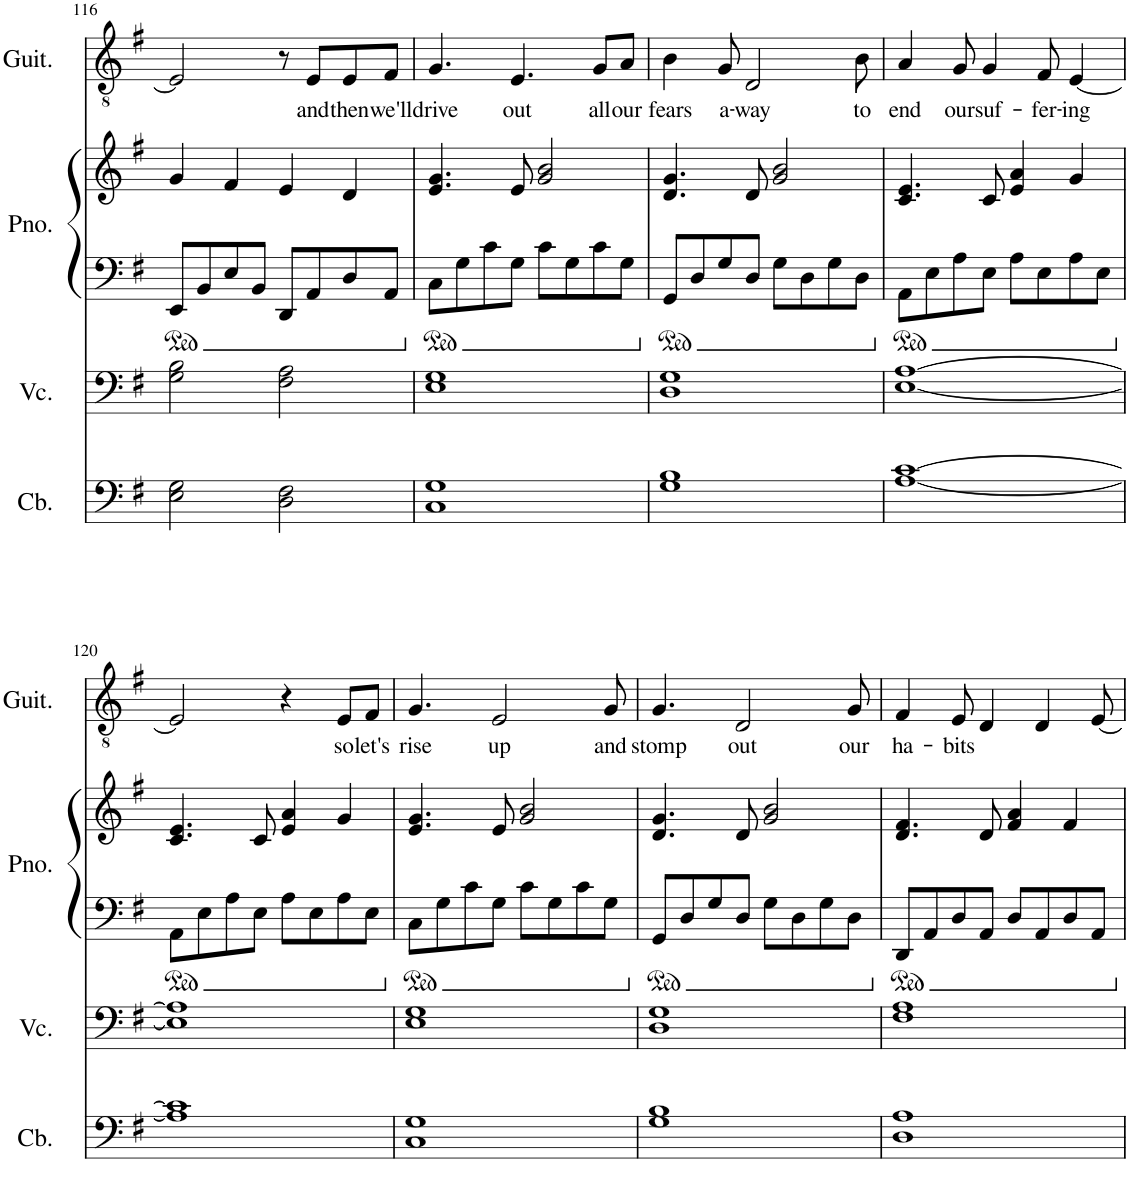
**kern	**kern	**kern	**kern	**kern	**text
*part4	*part3	*part2	*part2	*part1	*part1
*staff5	*staff4	*staff3	*staff2	*staff1	*staff1
*I"Contrabass	*I"Violoncello	*I"Piano	*	*I"Classical Guitar	*
*I'Cb.	*I'Vc.	*I'Pno.	*	*I'Guit.	*
!!LO:PB:g=z
*clefF4	*clefF4	*clefF4	*clefG2	*clefGv2	*
*Trd7c12	*	*	*	*	*
*k[f#]	*k[f#]	*k[f#]	*k[f#]	*k[f#]	*
*M4/4	*M4/4	*M4/4	*M4/4	*M4/4	*
=116	=116	=116	=116	=116	=116
2E\ 2G\	2G\ 2B\	8EE/L	4g/	2E/]	.
.	.	8BB/	.	.	.
.	.	8E/	4f#/	.	.
.	.	8BB/J	.	.	.
2D\ 2F#\	2F#\ 2A\	8DD/L	4e/	8r	.
!	!	!	!	!	!LO:LY:b
.	.	8AA/	.	8E/L	and
!	!	!	!	!	!LO:LY:b
.	.	8D/	4d/	8E/	then
!	!	!	!	!	!LO:LY:b
.	.	8AA/J	.	8F#/J	we'll
=117	=117	=117	=117	=117	=117
!	!	!	!	!	!LO:LY:b
1C 1G	1E 1G	8C\L	4.e/ 4.g/	4.G/	drive
.	.	8G\	.	.	.
.	.	8c\	.	.	.
!	!	!	!	!	!LO:LY:b
.	.	8G\J	8e/	4.E/	out
.	.	8c\L	2g/ 2b/	.	.
.	.	8G\	.	.	.
!	!	!	!	!	!LO:LY:b
.	.	8c\	.	8G/L	all
!	!	!	!	!	!LO:LY:b
.	.	8G\J	.	8A/J	our
=118	=118	=118	=118	=118	=118
!	!	!	!	!	!LO:LY:b
1G 1B	1D 1G	8GG/L	4.d/ 4.g/	4B\	fears
.	.	8D/	.	.	.
!	!	!	!	!	!LO:LY:b
.	.	8G/	.	8G/	a-
!	!	!	!	!	!LO:LY:b
.	.	8D/J	8d/	2D/	-way
.	.	8G\L	2g/ 2b/	.	.
.	.	8D\	.	.	.
.	.	8G\	.	.	.
!	!	!	!	!	!LO:LY:b
.	.	8D\J	.	8B\	to
=119	=119	=119	=119	=119	=119
!	!	!	!	!	!LO:LY:b
[1A [1c	[1E [1A	8AA\L	4.c/ 4.e/	4A/	end
.	.	8E\	.	.	.
!	!	!	!	!	!LO:LY:b
.	.	8A\	.	8G/	our
!	!	!	!	!	!LO:LY:b
.	.	8E\J	8c/	4G/	suf-
.	.	8A\L	4e/ 4a/	.	.
!	!	!	!	!	!LO:LY:b
.	.	8E\	.	8F#/	-fer-
!	!	!	!	!	!LO:LY:b
.	.	8A\	4g/	[4E/	-ing
.	.	8E\J	.	.	.
!!LO:LB:g=z
=120	=120	=120	=120	=120	=120
1A] 1c]	1E] 1A]	8AA\L	4.c/ 4.e/	2E/]	.
.	.	8E\	.	.	.
.	.	8A\	.	.	.
.	.	8E\J	8c/	.	.
.	.	8A\L	4e/ 4a/	4r	.
.	.	8E\	.	.	.
!	!	!	!	!	!LO:LY:b
.	.	8A\	4g/	8E/L	so
!	!	!	!	!	!LO:LY:b
.	.	8E\J	.	8F#/J	let's
=121	=121	=121	=121	=121	=121
!	!	!	!	!	!LO:LY:b
1C 1G	1E 1G	8C\L	4.e/ 4.g/	4.G/	rise
.	.	8G\	.	.	.
.	.	8c\	.	.	.
!	!	!	!	!	!LO:LY:b
.	.	8G\J	8e/	2E/	up
.	.	8c\L	2g/ 2b/	.	.
.	.	8G\	.	.	.
.	.	8c\	.	.	.
!	!	!	!	!	!LO:LY:b
.	.	8G\J	.	8G/	and
=122	=122	=122	=122	=122	=122
!	!	!	!	!	!LO:LY:b
1G 1B	1D 1G	8GG/L	4.d/ 4.g/	4.G/	stomp
.	.	8D/	.	.	.
.	.	8G/	.	.	.
!	!	!	!	!	!LO:LY:b
.	.	8D/J	8d/	2D/	out
.	.	8G\L	2g/ 2b/	.	.
.	.	8D\	.	.	.
.	.	8G\	.	.	.
!	!	!	!	!	!LO:LY:b
.	.	8D\J	.	8G/	our
=123	=123	=123	=123	=123	=123
!	!	!	!	!	!LO:LY:b
1D 1A	1F# 1A	8DD/L	4.d/ 4.f#/	4F#/	ha-
.	.	8AA/	.	.	.
!	!	!	!	!	!LO:LY:b
.	.	8D/	.	8E/	-bits
.	.	8AA/J	8d/	4D/	.
.	.	8D/L	4f#/ 4a/	.	.
.	.	8AA/	.	4D/	.
.	.	8D/	4f#/	.	.
.	.	8AA/J	.	[8E/	.
=	=	=	=	=	=
*-	*-	*-	*-	*-	*-
